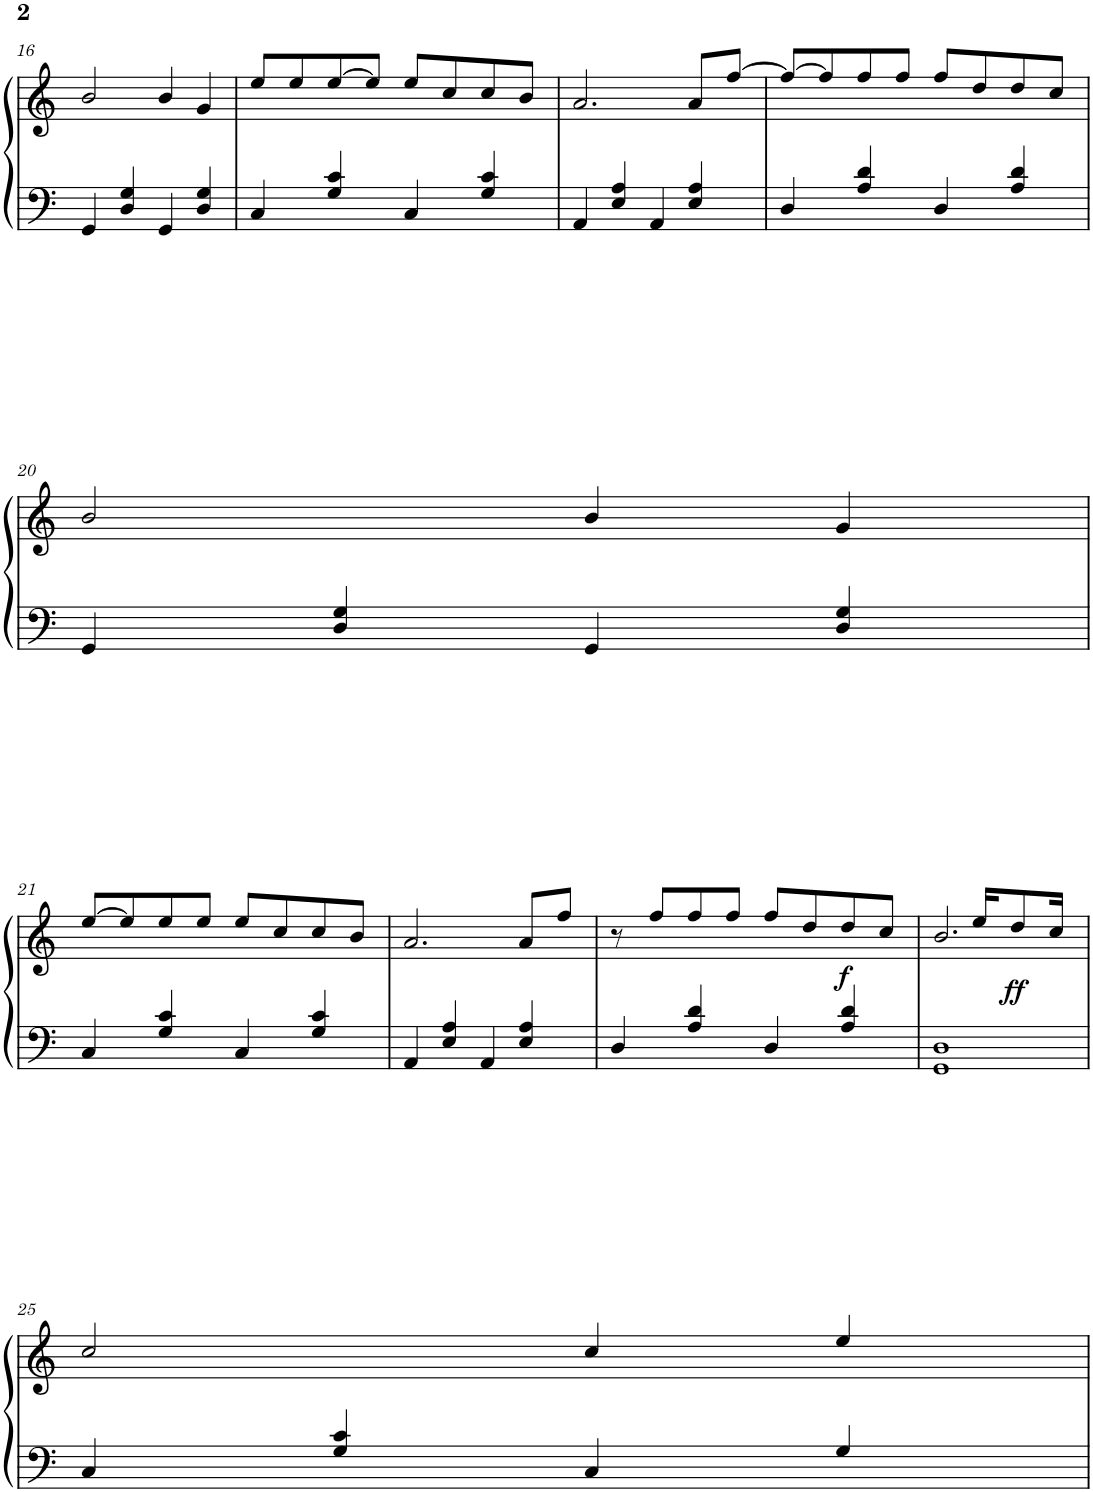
**kern	**kern	**dynam
*part1	*part1	*part1
*staff2	*staff1	*staff1/2
*I"Piano	*	*
*I'Pno	*	*
!!LO:PB:g=z
*clefF4	*clefG2	*
*k[]	*k[]	*
*M4/4	*M4/4	*
=16	=16	=16
4GG/	2b/	.
4D/ 4G/	.	.
4GG/	4b/	.
4D/ 4G/	4g/	.
=17	=17	=17
4C/	8ee/L	.
.	8ee/	.
4G/ 4c/	[>8ee/	.
.	8ee/J]	.
4C/	8ee/L	.
.	8cc/	.
4G/ 4c/	8cc/	.
.	8b/J	.
=18	=18	=18
4AA/	2.a/	.
4E/ 4A/	.	.
4AA/	.	.
4E/ 4A/	8a/L	.
.	[>8ff/J	.
=19	=19	=19
4D/	8ff/L_	.
.	8ff/]	.
4A/ 4d/	8ff/	.
.	8ff/J	.
4D/	8ff/L	.
.	8dd/	.
4A/ 4d/	8dd/	.
.	8cc/J	.
!!LO:LB:g=z
=20	=20	=20
4GG/	2b/	.
4D/ 4G/	.	.
4GG/	4b/	.
4D/ 4G/	4g/	.
!!LO:LB:g=z
=21	=21	=21
4C/	[>8ee/L	.
.	8ee/]	.
4G/ 4c/	8ee/	.
.	8ee/J	.
4C/	8ee/L	.
.	8cc/	.
4G/ 4c/	8cc/	.
.	8b/J	.
=22	=22	=22
4AA/	2.a/	.
4E/ 4A/	.	.
4AA/	.	.
4E/ 4A/	8a/L	.
.	8ff/J	.
=23	=23	=23
4D/	8r	.
.	8ff/L	.
4A/ 4d/	8ff/	.
.	8ff/J	.
4D/	8ff/L	.
.	8dd/	.
!	!	!LO:DY:b
4A/ 4d/	8dd/	f
.	8cc/J	.
=24	=24	=24
*^	*	*
1D	1GG	2.b/	.
.	.	16ee/KL	.
!	!	!	!LO:DY:b
.	.	8dd/	ff
.	.	16cc/Jk	.
*v	*v	*	*
!!LO:LB:g=z
=25	=25	=25
4C/	2cc/	.
4G/ 4c/	.	.
4C/	4cc/	.
4G/	4ee/	.
=	=	=
*-	*-	*-
